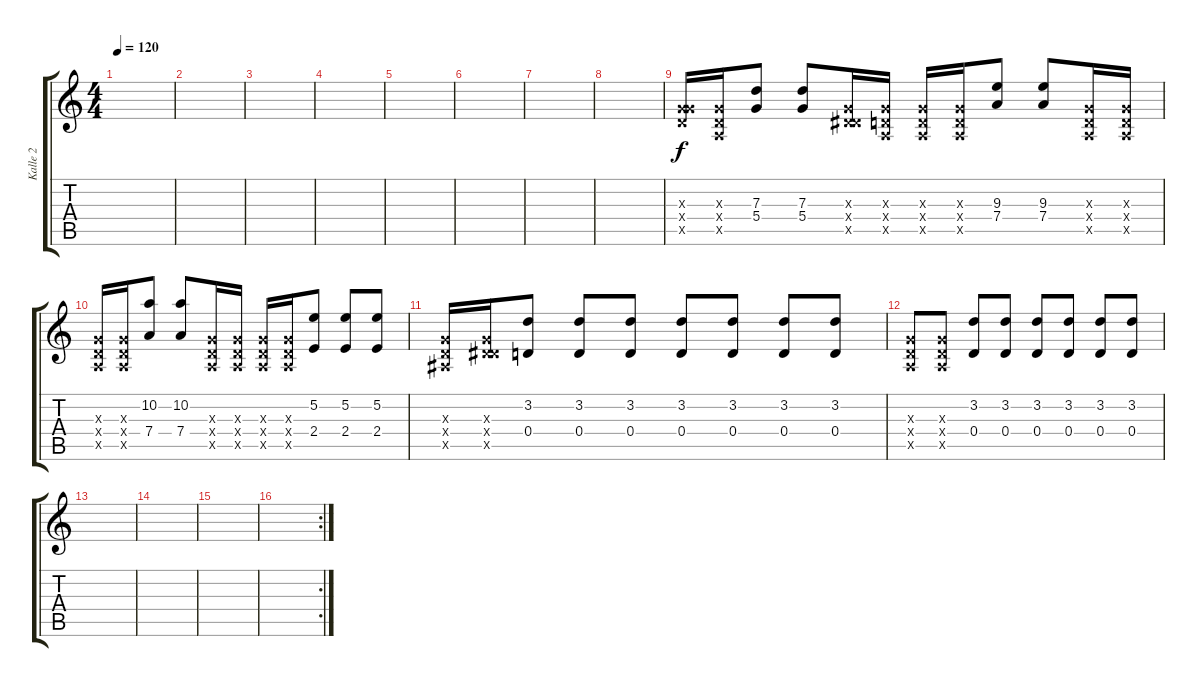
\track ("Kalle 2" "Kalle 2") {instrument overdrivenguitar}
\staff {score tabs}
\tuning (E4 B3 G3 D3 A2 E2) {hide}
\ts (4 4)
\tempo 120
\clef g2
\ks c
|
|
|
|
|
|
|
|
(0.3{x} 0.4{x} 10.5{x}).16 (0.3{x} 0.4{x} 0.5{x}).16 (7.3 5.4).8 (7.3 5.4).8 (0.3{x} 0.4{x} 6.5{x}).16 (0.3{x} 0.4{x} 0.5{x}).16 (0.3{x} 0.4{x} 0.5{x}).16 (0.3{x} 0.4{x} 0.5{x}).16 (9.3 7.4).8 (9.3 7.4).8 (0.3{x} 0.4{x} 0.5{x}).16 (0.3{x} 0.4{x} 0.5{x}).16 |
(0.3{x} 0.4{x} 0.5{x}).16 (0.3{x} 0.4{x} 0.5{x}).16 (10.2 7.4).8 (10.2 7.4).8 (0.3{x} 0.4{x} 0.5{x}).16 (0.3{x} 0.4{x} 0.5{x}).16 (0.3{x} 0.4{x} 0.5{x}).16 (0.3{x} 0.4{x} 0.5{x}).16 (5.2 2.4).8 (5.2 2.4).8 (5.2 2.4).8 |
(0.3{x} 0.4{x} 1.5{x}).16 (0.3{x} 0.4{x} 6.5{x}).16 (3.2 0.4).8 (3.2 0.4).8 (3.2 0.4).8 (3.2 0.4).8 (3.2 0.4).8 (3.2 0.4).8 (3.2 0.4).8 |
(0.3{x} 0.4{x} 0.5{x}).8 (0.3{x} 0.4{x} 0.5{x}).8 (3.2 0.4).8 (3.2 0.4).8 (3.2 0.4).8 (3.2 0.4).8 (3.2 0.4).8 (3.2 0.4).8 |
|
|
|
\rc 2
